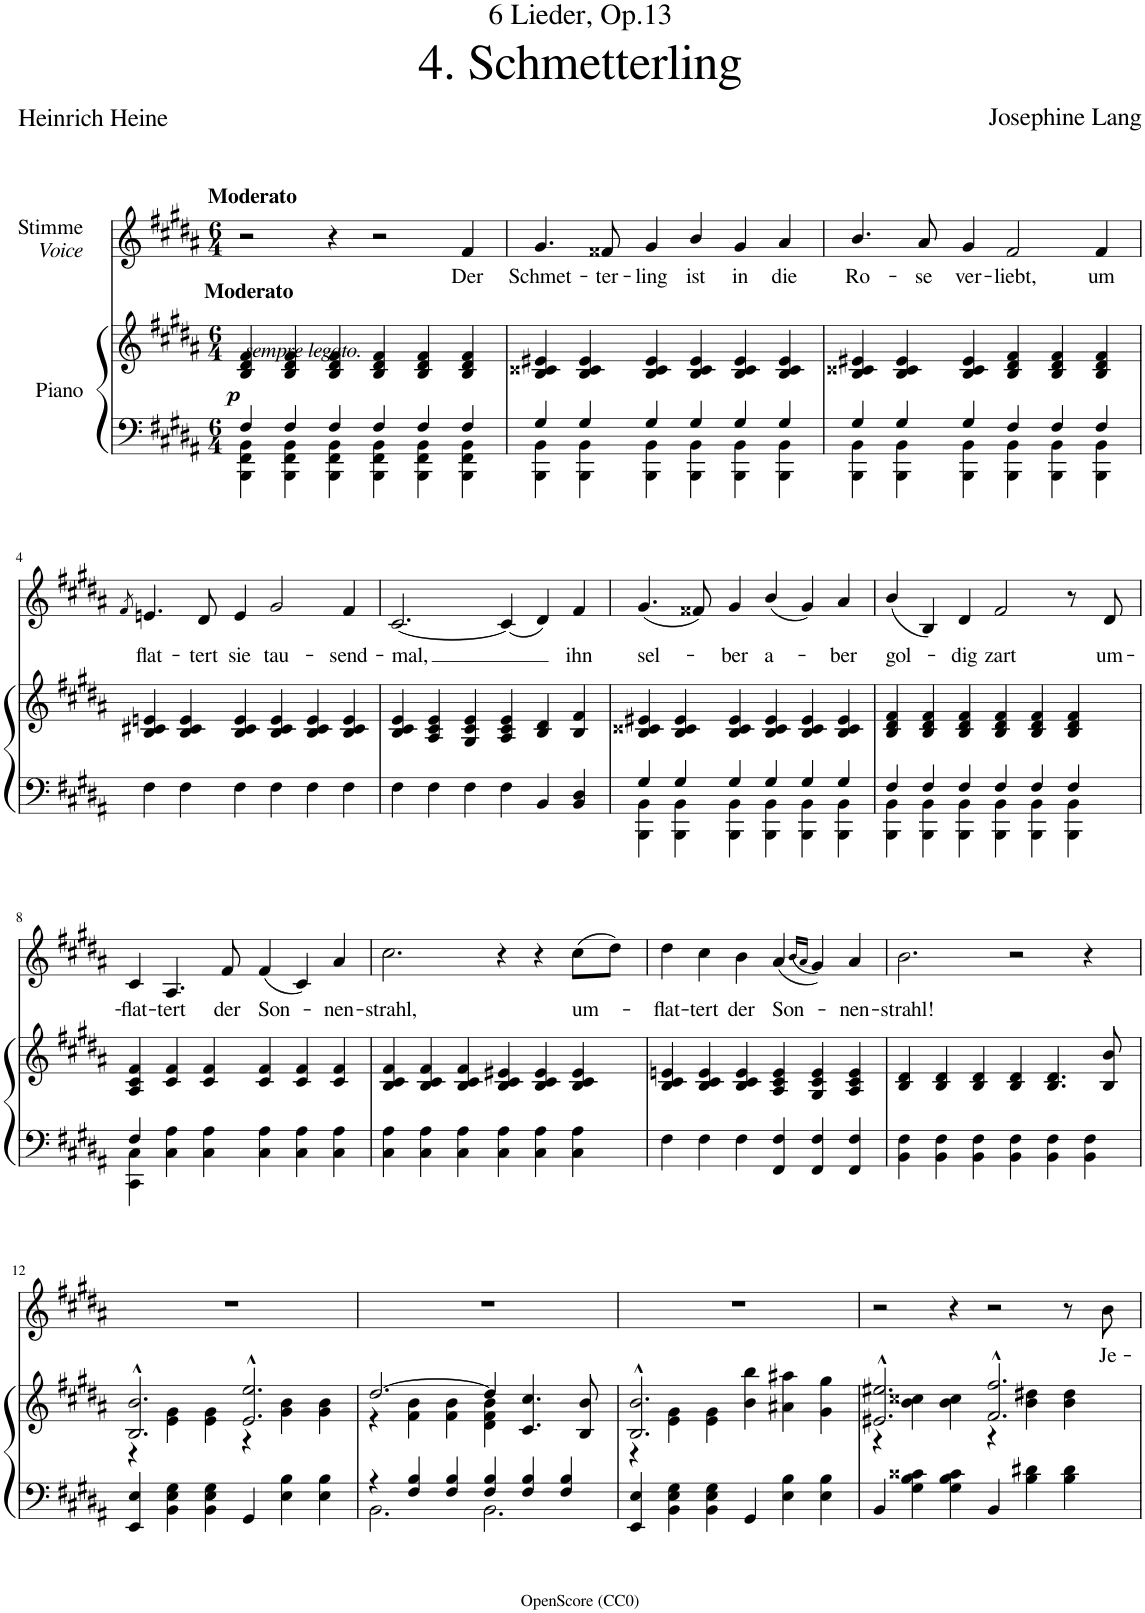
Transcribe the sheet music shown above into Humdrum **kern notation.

**kern	**kern	**dynam	**kern	**text
*part2	*part2	*part2	*part1	*part1
*staff3	*staff2	*staff2/3	*staff1	*staff1
*I"Piano	*	*	*I"Stimme Voice	*
*I'Pno	*	*	*	*
*clefF4	*clefG2	*	*clefG2	*
*k[f#c#g#d#a#]	*k[f#c#g#d#a#]	*	*k[f#c#g#d#a#]	*
*M6/4	*M6/4	*	*M6/4	*
=1	=1	=1	=1	=1
*^	*	*	*	*
!	!	!	!	!LO:TX:a:B:t=Moderato	!
!	!	!LO:TX:a:B:t=Moderato	!	!	!
!	!	!LO:TX:b:i:t=sempre legato.	!	!	!
!	!	!	!LO:DY:b	!	!
4F#/	4BBB\ 4FF#\ 4BB\	4B/ 4d#/ 4f#/	p	2r	.
4F#/	4BBB\ 4FF#\ 4BB\	4B/ 4d#/ 4f#/	.	.	.
4F#/	4BBB\ 4FF#\ 4BB\	4B/ 4d#/ 4f#/	.	4r	.
4F#/	4BBB\ 4FF#\ 4BB\	4B/ 4d#/ 4f#/	.	2r	.
4F#/	4BBB\ 4FF#\ 4BB\	4B/ 4d#/ 4f#/	.	.	.
!	!	!	!	!	!LO:LY:b
4F#/	4BBB\ 4FF#\ 4BB\	4B/ 4d#/ 4f#/	.	4f#/	Der
=2	=2	=2	=2	=2	=2
!	!	!	!	!	!LO:LY:b
4G#/	4BBB\ 4BB\	4B/ 4c##X/ 4e#X/	.	4.g#/	Schmet-
4G#/	4BBB\ 4BB\	4B/ 4c##/ 4e#/	.	.	.
!	!	!	!	!	!LO:LY:b
.	.	.	.	8f##X/	-ter-
!	!	!	!	!	!LO:LY:b
4G#/	4BBB\ 4BB\	4B/ 4c##/ 4e#/	.	4g#/	-ling
!	!	!	!	!	!LO:LY:b
4G#/	4BBB\ 4BB\	4B/ 4c##/ 4e#/	.	4b/	ist
!	!	!	!	!	!LO:LY:b
4G#/	4BBB\ 4BB\	4B/ 4c##/ 4e#/	.	4g#/	in
!	!	!	!	!	!LO:LY:b
4G#/	4BBB\ 4BB\	4B/ 4c##/ 4e#/	.	4a#/	die
=3	=3	=3	=3	=3	=3
!	!	!	!	!	!LO:LY:b
4G#/	4BBB\ 4BB\	4B/ 4c##X/ 4e#X/	.	4.b/	Ro-
4G#/	4BBB\ 4BB\	4B/ 4c##/ 4e#/	.	.	.
!	!	!	!	!	!LO:LY:b
.	.	.	.	8a#/	-se
!	!	!	!	!	!LO:LY:b
4G#/	4BBB\ 4BB\	4B/ 4c##/ 4e#/	.	4g#/	ver-
!	!	!	!	!	!LO:LY:b
4F#/	4BBB\ 4BB\	4B/ 4d#/ 4f#/	.	2f#/	-liebt,
4F#/	4BBB\ 4BB\	4B/ 4d#/ 4f#/	.	.	.
!	!	!	!	!	!LO:LY:b
4F#/	4BBB\ 4BB\	4B/ 4d#/ 4f#/	.	4f#/	um
*v	*v	*	*	*	*
!!LO:LB:g=z
=4	=4	=4	=4	=4
.	.	.	8qf#/	.
!	!	!	!	!LO:LY:b
4F#\	4B/ 4c#X/ 4en/	.	4.en/	flat-
4F#\	4B/ 4c#/ 4e/	.	.	.
!	!	!	!	!LO:LY:b
.	.	.	8d#/	-tert
!	!	!	!	!LO:LY:b
4F#\	4B/ 4c#/ 4e/	.	4e/	sie
!	!	!	!	!LO:LY:b
4F#\	4B/ 4c#/ 4e/	.	2g#/	tau-
4F#\	4B/ 4c#/ 4e/	.	.	.
!	!	!	!	!LO:LY:b
4F#\	4B/ 4c#/ 4e/	.	4f#/	-send-
=5	=5	=5	=5	=5
!	!	!	!	!LO:LY:b
4F#\	4B/ 4c#/ 4e/	.	[2.c#/	-mal,
4F#\	4A#/ 4c#/ 4e/	.	.	.
4F#\	4G#/ 4c#/ 4e/	.	.	.
4F#\	4A#/ 4c#/ 4e/	.	(4c#/]	.
4BB/	4B/ 4d#/	.	4d#/)	.
!	!	!	!	!LO:LY:b
4BB/ 4D#/	4B/ 4f#/	.	4f#/	ihn
=6	=6	=6	=6	=6
*^	*	*	*	*
!	!	!	!	!	!LO:LY:b
4G#/	4BBB\ 4BB\	4B/ 4c##X/ 4e#X/	.	(4.g#/	sel-
4G#/	4BBB\ 4BB\	4B/ 4c##/ 4e#/	.	.	.
.	.	.	.	8f##X/)	.
!	!	!	!	!	!LO:LY:b
4G#/	4BBB\ 4BB\	4B/ 4c##/ 4e#/	.	4g#/	-ber
!	!	!	!	!	!LO:LY:b
4G#/	4BBB\ 4BB\	4B/ 4c##/ 4e#/	.	(<4b/	a-
4G#/	4BBB\ 4BB\	4B/ 4c##/ 4e#/	.	4g#/)	.
!	!	!	!	!	!LO:LY:b
4G#/	4BBB\ 4BB\	4B/ 4c##/ 4e#/	.	4a#/	-ber
=7	=7	=7	=7	=7	=7
!	!	!	!	!	!LO:LY:b
4F#/	4BBB\ 4BB\	4B/ 4d#/ 4f#/	.	(<4b/	gol-
4F#/	4BBB\ 4BB\	4B/ 4d#/ 4f#/	.	4B/)	.
!	!	!	!	!	!LO:LY:b
4F#/	4BBB\ 4BB\	4B/ 4d#/ 4f#/	.	4d#/	-dig
!	!	!	!	!	!LO:LY:b
4F#/	4BBB\ 4BB\	4B/ 4d#/ 4f#/	.	2f#/	zart
4F#/	4BBB\ 4BB\	4B/ 4d#/ 4f#/	.	.	.
4F#/	4BBB\ 4BB\	4B/ 4d#/ 4f#/	.	8r	.
!	!	!	!	!	!LO:LY:b
.	.	.	.	8d#/	um-
!!LO:LB:g=z
=8	=8	=8	=8	=8	=8
!	!	!	!	!	!LO:LY:b
4F#/	4CC#\ 4C#\	4A#/ 4c#/ 4f#/	.	4c#/	-flat-
!	!	!	!	!	!LO:LY:b
4C#\ 4A#\	1ryy	4c#/ 4f#/	.	4.A#/	-tert
4C#\ 4A#\	.	4c#/ 4f#/	.	.	.
!	!	!	!	!	!LO:LY:b
.	.	.	.	8f#/	der
!	!	!	!	!	!LO:LY:b
4C#\ 4A#\	.	4c#/ 4f#/	.	(4f#/	Son-
4C#\ 4A#\	.	4c#/ 4f#/	.	4c#/)	.
!	!	!	!	!	!LO:LY:b
4C#\ 4A#\	4ryy	4c#/ 4f#/	.	4a#/	-nen-
=9	=9	=9	=9	=9	=9
!	!	!	!	!	!LO:LY:b
*v	*v	*	*	*	*
4C#\ 4A#\	4B/ 4c#/ 4f#/	.	2.cc#\	-strahl,
4C#\ 4A#\	4B/ 4c#/ 4f#/	.	.	.
4C#\ 4A#\	4B/ 4c#/ 4f#/	.	.	.
4C#\ 4A#\	4B/ 4c#/ 4e#X/	.	4r	.
4C#\ 4A#\	4B/ 4c#/ 4e#/	.	4r	.
!	!	!	!	!LO:LY:b
4C#\ 4A#\	4B/ 4c#/ 4e#/	.	(8cc#\L	um-
.	.	.	8dd#\J)	.
=10	=10	=10	=10	=10
!	!	!	!	!LO:LY:b
4F#\	4B/ 4c#/ 4en/	.	4dd#\	-flat-
!	!	!	!	!LO:LY:b
4F#\	4B/ 4c#/ 4e/	.	4cc#\	-tert
!	!	!	!	!LO:LY:b
4F#\	4B/ 4c#/ 4e/	.	4b\	der
!	!	!	!	!LO:LY:b
4FF#/ 4F#/	4A#/ 4c#/ 4e/	.	(4a#/	Son-
.	.	.	(16qb/LL	.
.	.	.	16qa#/JJ	.
4FF#/ 4F#/	4G#/ 4c#/ 4e/	.	4g#/))	.
!	!	!	!	!LO:LY:b
4FF#/ 4F#/	4A#/ 4c#/ 4e/	.	4a#/	-nen-
=11	=11	=11	=11	=11
!	!	!	!	!LO:LY:b
4BB\ 4F#\	4B/ 4d#/	.	2.b\	-strahl!
4BB\ 4F#\	4B/ 4d#/	.	.	.
4BB\ 4F#\	4B/ 4d#/	.	.	.
4BB\ 4F#\	4B/ 4d#/	.	2r	.
4BB\ 4F#\	4.B/ 4.d#/	.	.	.
4BB\ 4F#\	.	.	4r	.
.	8B/ 8b/	.	.	.
!!LO:LB:g=z
=12	=12	=12	=12	=12
*	*^	*	*	*
4EE/ 4E/	2.B/^^ 2.b/^^	4r	.	1.r	.
4BB\ 4E\ 4G#\	.	4e\ 4g#\	.	.	.
4BB\ 4E\ 4G#\	.	4e\ 4g#\	.	.	.
4GG#/	2.e/^^ 2.ee/^^	4r	.	.	.
4E\ 4B\	.	4g#\ 4b\	.	.	.
4E\ 4B\	.	4g#\ 4b\	.	.	.
=13	=13	=13	=13	=13	=13
*^	*	*	*	*	*
4r	2.BB\	[2.dd#/	4r	.	1.r	.
4F#/ 4B/	.	.	4f#\ 4b\	.	.	.
4F#/ 4B/	.	.	4f#\ 4b\	.	.	.
4F#/ 4B/	2.BB\	4dd#/]	4d#\ 4f#\ 4b\	.	.	.
4F#/ 4B/	.	4.c#/ 4.cc#/	2ryy	.	.	.
4F#/ 4B/	.	.	.	.	.	.
.	.	8B/ 8b/	.	.	.	.
*v	*v	*	*	*	*	*
=14	=14	=14	=14	=14	=14
4EE/ 4E/	2.B/^^ 2.b/^^	4r	.	1.r	.
4BB\ 4E\ 4G#\	.	4e\ 4g#\	.	.	.
4BB\ 4E\ 4G#\	.	4e\ 4g#\	.	.	.
4GG#/	4b\ 4bb\	2.ryy	.	.	.
4E\ 4B\	4a#X\ 4aa#X\	.	.	.	.
4E\ 4B\	4g#\ 4gg#\	.	.	.	.
=15	=15	=15	=15	=15	=15
4BB/	2.e#X/^^ 2.ee#X/^^	4r	.	2r	.
4G#\ 4B\ 4c##X\	.	4b\ 4cc##X\	.	.	.
4G#\ 4B\ 4c##\	.	4b\ 4cc##\	.	4r	.
4BB/	2.f#/^^ 2.ff#/^^	4r	.	2r	.
4B\ 4d#X\	.	4b\ 4dd#X\	.	.	.
4B\ 4d#\	.	4b\ 4dd#\	.	8r	.
!	!	!	!	!	!LO:LY:b
.	.	.	.	8b\	Je-
*	*v	*v	*	*	*
=	=	=	=	=
*-	*-	*-	*-	*-
